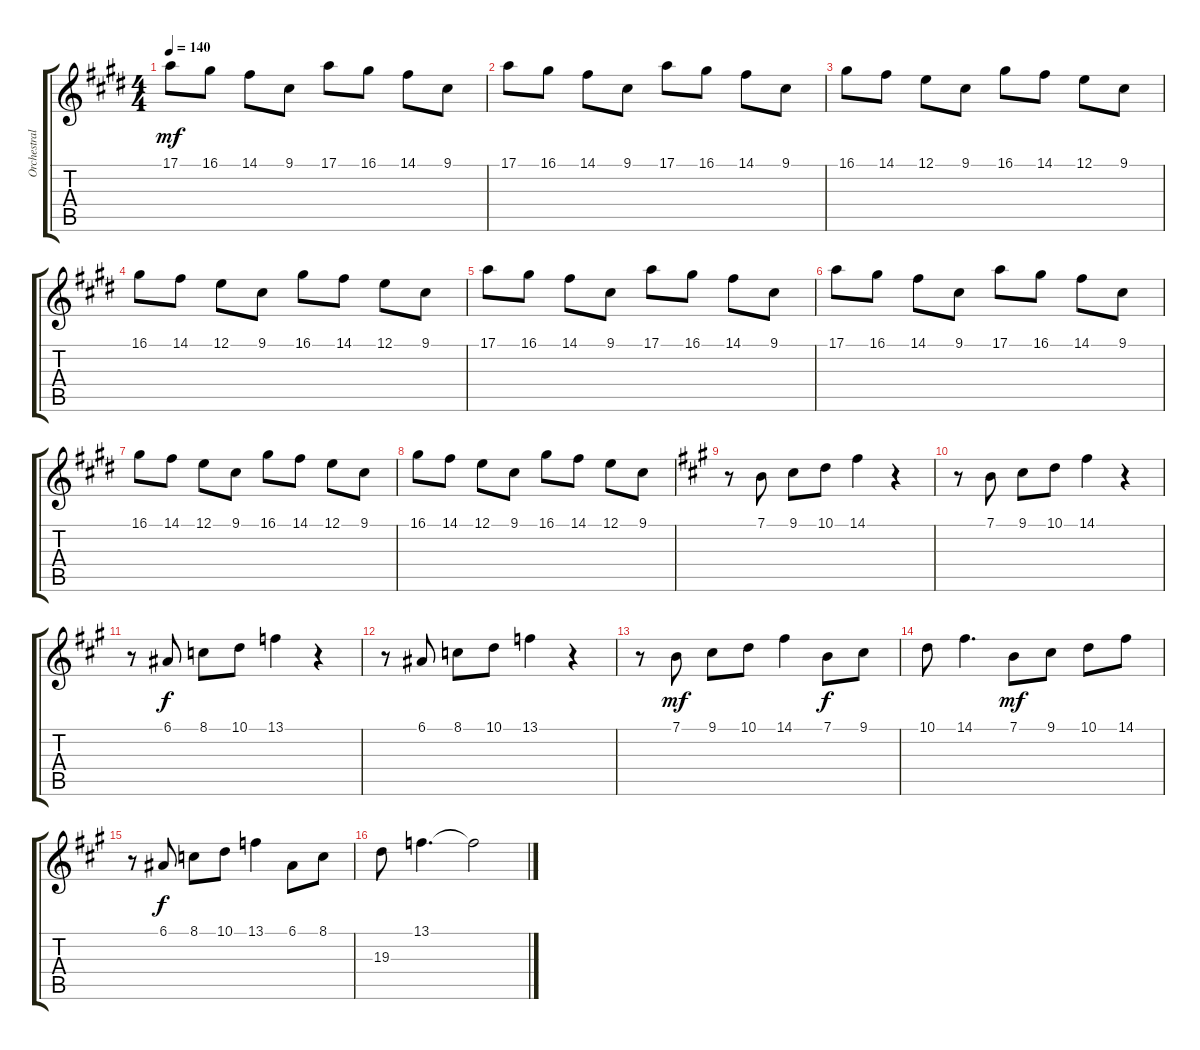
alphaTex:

\track ("Orchestral Percussion II" "Orchestral") {instrument glockenspiel}
\staff {score tabs}
\tuning (E4 B3 G3 D3 A2 E2) {hide}
\ts (4 4)
\tempo 140
\clef g2
\ks c#minor
17.1.8{dy mf instrument pad1newage} 16.1.8 14.1.8 9.1.8 17.1.8 16.1.8 14.1.8 9.1.8 |
17.1.8 16.1.8 14.1.8 9.1.8 17.1.8 16.1.8 14.1.8 9.1.8 |
16.1.8 14.1.8 12.1.8 9.1.8 16.1.8 14.1.8 12.1.8 9.1.8 |
16.1.8 14.1.8 12.1.8 9.1.8 16.1.8 14.1.8 12.1.8 9.1.8 |
17.1.8 16.1.8 14.1.8 9.1.8 17.1.8 16.1.8 14.1.8 9.1.8 |
17.1.8 16.1.8 14.1.8 9.1.8 17.1.8 16.1.8 14.1.8 9.1.8 |
16.1.8 14.1.8 12.1.8 9.1.8 16.1.8 14.1.8 12.1.8 9.1.8 |
16.1.8 14.1.8 12.1.8 9.1.8 16.1.8 14.1.8 12.1.8 9.1.8 |
\ks f#minor
r.8 7.1.8 9.1.8 10.1.8 14.1.4 r.4 |
r.8 7.1.8 9.1.8 10.1.8 14.1.4 r.4 |
r.8 6.1.8{dy f} 8.1.8 10.1.8 13.1.4 r.4 |
r.8 6.1.8 8.1.8 10.1.8 13.1.4 r.4 |
r.8 7.1.8{dy mf} 9.1.8 10.1.8 14.1.4 7.1.8{dy f} 9.1.8 |
10.1.8 14.1.4{d} 7.1.8{dy mf} 9.1.8 10.1.8 14.1.8 |
r.8 6.1.8{dy f} 8.1.8 10.1.8 13.1.4 6.1.8 8.1.8 |
19.3.8 13.1.4{d} 13.1{t}.2
